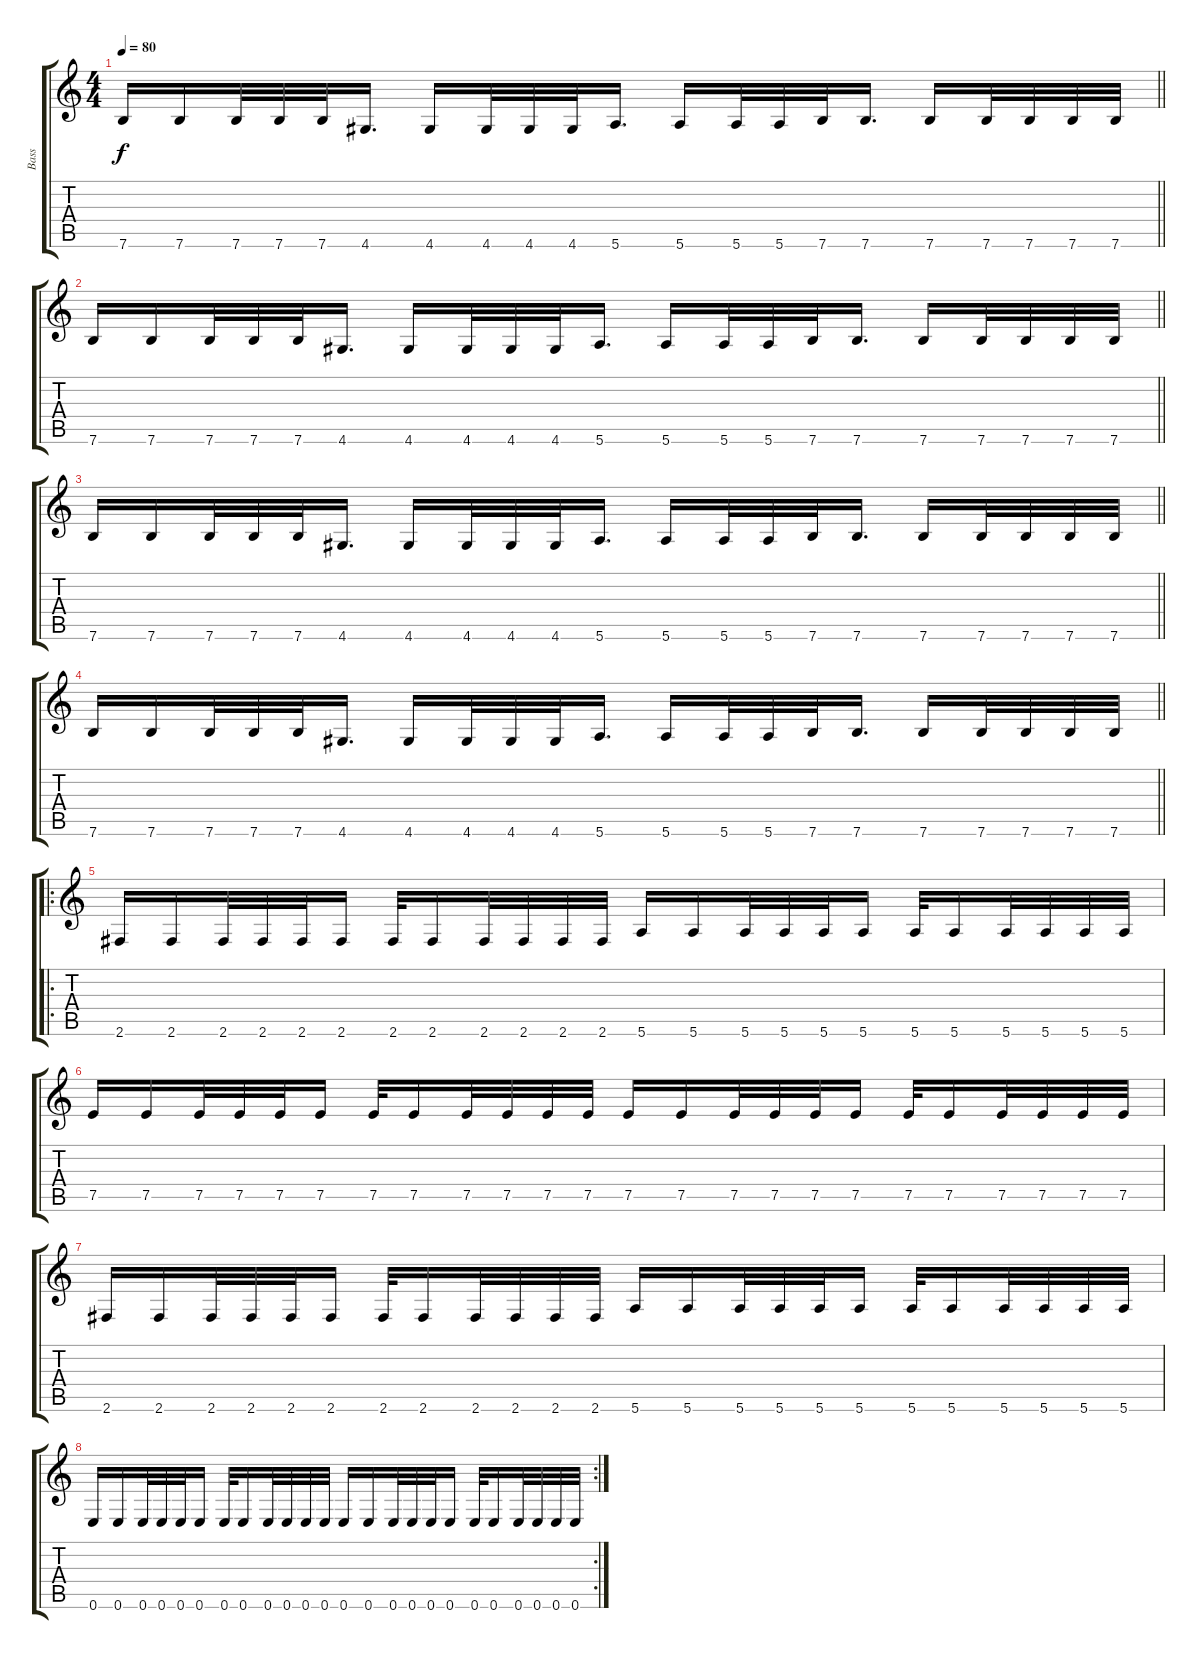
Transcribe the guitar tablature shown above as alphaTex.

\track ("Bass" "Bass") {instrument electricbassfinger}
\staff {score tabs}
\tuning (E4 B3 G3 D3 A2 E2) {hide}
\ts (4 4)
\tempo 80
\clef g2
\barLineRight lightlight
\ks c
7.6.16{dy f} 7.6.16 7.6.32 7.6.32 7.6.32 4.6.16{d} 4.6.16 4.6.32 4.6.32 4.6.32 5.6.16{d} 5.6.16 5.6.32 5.6.32 7.6.32 7.6.16{d} 7.6.16 7.6.32 7.6.32 7.6.32 7.6.32 |
\barLineRight lightlight
7.6.16 7.6.16 7.6.32 7.6.32 7.6.32 4.6.16{d} 4.6.16 4.6.32 4.6.32 4.6.32 5.6.16{d} 5.6.16 5.6.32 5.6.32 7.6.32 7.6.16{d} 7.6.16 7.6.32 7.6.32 7.6.32 7.6.32 |
\barLineRight lightlight
7.6.16 7.6.16 7.6.32 7.6.32 7.6.32 4.6.16{d} 4.6.16 4.6.32 4.6.32 4.6.32 5.6.16{d} 5.6.16 5.6.32 5.6.32 7.6.32 7.6.16{d} 7.6.16 7.6.32 7.6.32 7.6.32 7.6.32 |
\barLineRight lightlight
7.6.16 7.6.16 7.6.32 7.6.32 7.6.32 4.6.16{d} 4.6.16 4.6.32 4.6.32 4.6.32 5.6.16{d} 5.6.16 5.6.32 5.6.32 7.6.32 7.6.16{d} 7.6.16 7.6.32 7.6.32 7.6.32 7.6.32 |
\ro
2.6.16 2.6.16 2.6.32 2.6.32 2.6.32 2.6.16 2.6.32 2.6.16 2.6.32 2.6.32 2.6.32 2.6.32 5.6.16 5.6.16 5.6.32 5.6.32 5.6.32 5.6.16 5.6.32 5.6.16 5.6.32 5.6.32 5.6.32 5.6.32 |
7.5.16 7.5.16 7.5.32 7.5.32 7.5.32 7.5.16 7.5.32 7.5.16 7.5.32 7.5.32 7.5.32 7.5.32 7.5.16 7.5.16 7.5.32 7.5.32 7.5.32 7.5.16 7.5.32 7.5.16 7.5.32 7.5.32 7.5.32 7.5.32 |
2.6.16 2.6.16 2.6.32 2.6.32 2.6.32 2.6.16 2.6.32 2.6.16 2.6.32 2.6.32 2.6.32 2.6.32 5.6.16 5.6.16 5.6.32 5.6.32 5.6.32 5.6.16 5.6.32 5.6.16 5.6.32 5.6.32 5.6.32 5.6.32 |
\rc 2
0.6.16 0.6.16 0.6.32 0.6.32 0.6.32 0.6.16 0.6.32 0.6.16 0.6.32 0.6.32 0.6.32 0.6.32 0.6.16 0.6.16 0.6.32 0.6.32 0.6.32 0.6.16 0.6.32 0.6.16 0.6.32 0.6.32 0.6.32 0.6.32
